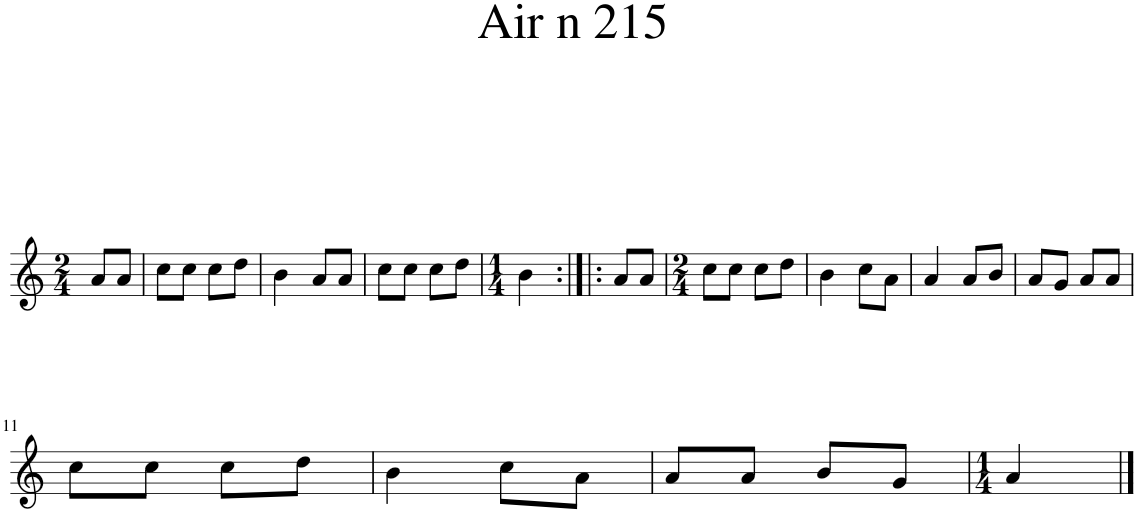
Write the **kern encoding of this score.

**kern
*part1
*staff1
*I"Piano
*I'Pno.
*clefG2
*k[]
*M2/4
=1
8a/L
8a/J
=2
8cc\L
8cc\J
8cc\L
8dd\J
=3
4b\
8a/L
8a/J
=4
8cc\L
8cc\J
8cc\L
8dd\J
=5
*M1/4
4b\
=6:|!|:
8a/L
8a/J
=7
*M2/4
8cc\L
8cc\J
8cc\L
8dd\J
=8
4b\
8cc\L
8a\J
=9
4a/
8a/L
8b/J
=10
8a/L
8g/J
8a/L
8a/J
!!LO:LB:g=z
=11
8cc\L
8cc\J
8cc\L
8dd\J
=12
4b\
8cc\L
8a\J
=13
8a/L
8a/J
8b/L
8g/J
=14
*M1/4
4a/
==
*-
